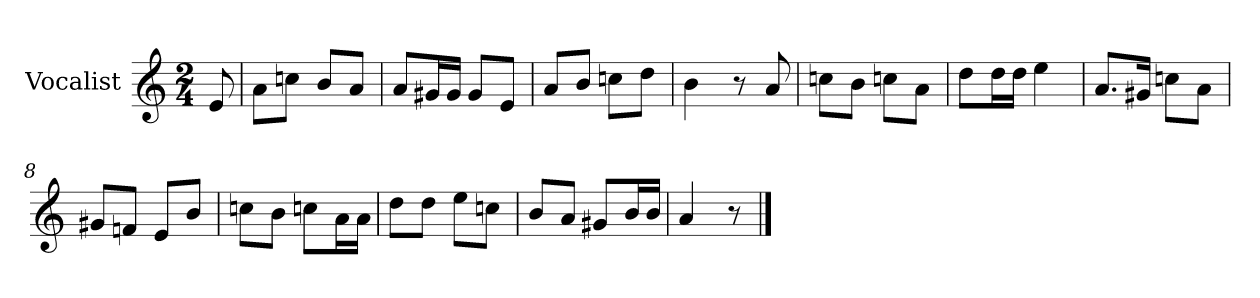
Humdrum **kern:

**kern
*part1
*staff1
*I"Vocalist
*k[]
*a:
*M2/4
=
8e
=1
8aL
8ccnJ
8bL
8aJ
=2
8aL
16g#XL
16g#JJ
8g#L
8eJ
=3
8aL
8bJ
8ccnL
8ddJ
=4
4b
8r
8a
=5
8ccnL
8bJ
8ccnL
8aJ
=6
8ddL
16ddL
16ddJJ
4ee
=7
8.aL
16g#XJk
8ccnL
8aJ
=8
8g#XL
8fnJ
8eL
8bJ
=9
8ccnL
8bJ
8ccnL
16aL
16aJJ
=10
8ddL
8ddJ
8eeL
8ccnJ
=11
8bL
8aJ
8g#XL
16bL
16bJJ
=12
4a
8r
==
*-
